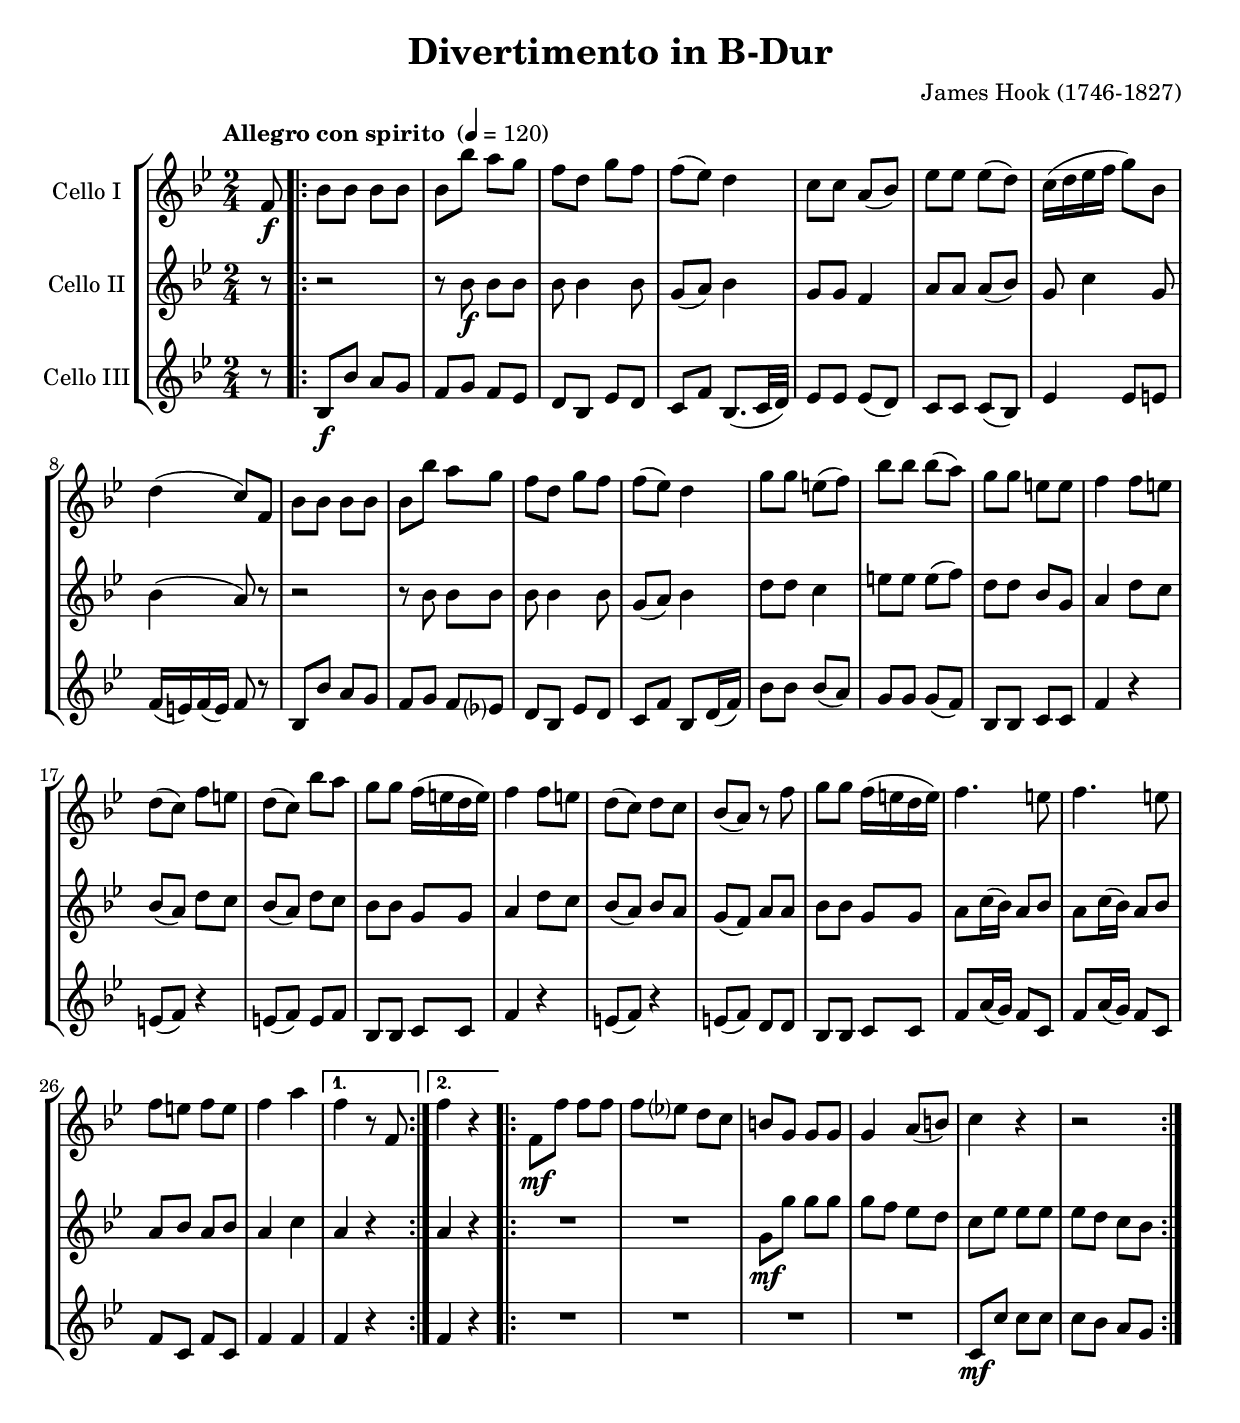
\version "2.14.2"
\include "deutsch.ly"

#(set-global-staff-size 20)

\header {
  title = "Divertimento in B-Dur"
  composer = "James Hook (1746-1827)"
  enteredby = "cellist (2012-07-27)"
}

voiceconsts = {
 \key b \major
 \time 2/4
% \clef "bass"
% \numericTimeSignature
 \compressFullBarRests
 \tempo "Allegro con spirito " 4=120
}

%minstr = "harpsichord"
mihi = "clarinet"
%minstr = "accordion"
milo = "bassoon"

moral = \markup \italic "molto rall."

va = \relative c' {
  \voiceconsts
%  \clef "tenor"

  \partial 8 f8\f
  \repeat volta 2 {
    b b b b
    b b' a g
    f d g f
    f( es) d4
    c8 c a( b)
    es es es( d)
    c16( d es f g8) b,

    d4( c8) f,
    b b b b
    b b' a g
    f d g f
    f( es) d4
    g8 g e( f)
    b b b( a)
    g g e e
    f4 f8 e

    d( c) f e
    d( c) b' a
    g g f16( e d e)
    f4 f8 e
    d( c) d c
    b( a) r f'
    g g f16( e d e)
    f4. e8
    f4. e8

    f e f e
    f4 a    
  }
  \alternative {
    { f r8 f, }
    { f'4 r }
  }
  \repeat volta 2 {
    f,8\mf f' f f
    f es? d c
    h g g g
    g4 a8( h)
    c4 r
    r2
  }
}

vb = \relative c'' {
  \voiceconsts

  \partial 8 r8
  \repeat volta 2 {
    r2
    r8 b8\f b b
    b b4 b8
    g( a) b4
    g8 g f4
    a8 a a( b)
    g c4 g8

    b4( a8) r
    r2
    r8 b b b
    b b4 b8
    g( a) b4
    d8 d c4
    e8 e e( f)
    d d b g
    a4 d8 c

    b( a) d c
    b( a) d c
    b b g g
    a4 d8 c
    b( a) b a
    g( f) a a
    b b g g
    a c16( b) a8 b
    a c16( b) a8 b

    a b a b
    a4 c
  }
  \alternative {
    { a r }
    { a r }
  }
  \repeat volta 2 {
    R2*2
    g8\mf g' g g
    g f es d
    c es es es
    es d c b
  }
}

vc = \relative c' {
  \voiceconsts

  \partial 8 r8
  \repeat volta 2 {
    b\f b' a g
    f g f es
    d b es d
    c f b,8.( c32 d)
    es8 es es( d)
    c c c( b)
    es4 es8 e

    f16( e) f( e) f8 r
    b, b' a g
    f g f es?
    d b es d
    c f b, d16( f)
    b8 b b( a)
    g g g( f)
    b, b c c
    f4 r

    e8( f) r4
    e8( f) e f
    b, b c c
    f4 r
    e8( f) r4
    e8( f) d d
    b b c c
    f a16( g) f8 c
    f a16( g) f8 c

    f c f c
    f4 f
  }
  \alternative {
    { f r }
    { f r }
  }
  \repeat volta 2 {
    R2*4
    c8\mf c' c c
    c b a g
  }
}


music = \new StaffGroup <<
      \new Staff {
	\set Staff.midiInstrument = \mihi
	\set Staff.instrumentName = #"Cello I"
	\transpose b b { \va }
      }

      \new Staff {
	\set Staff.midiInstrument = \milo
	\set Staff.instrumentName = #"Cello II"
	\transpose b b { \vb }
      }

      \new Staff {
	\set Staff.midiInstrument = \milo
	\set Staff.instrumentName = #"Cello III"
	\transpose b b { \vc }
      }
>>

\book {
  \score {
    \music
    \layout {}
  }

  \score {
    \unfoldRepeats \music

    \midi {
      \context {
        \Score
      }
    }
  }
}
